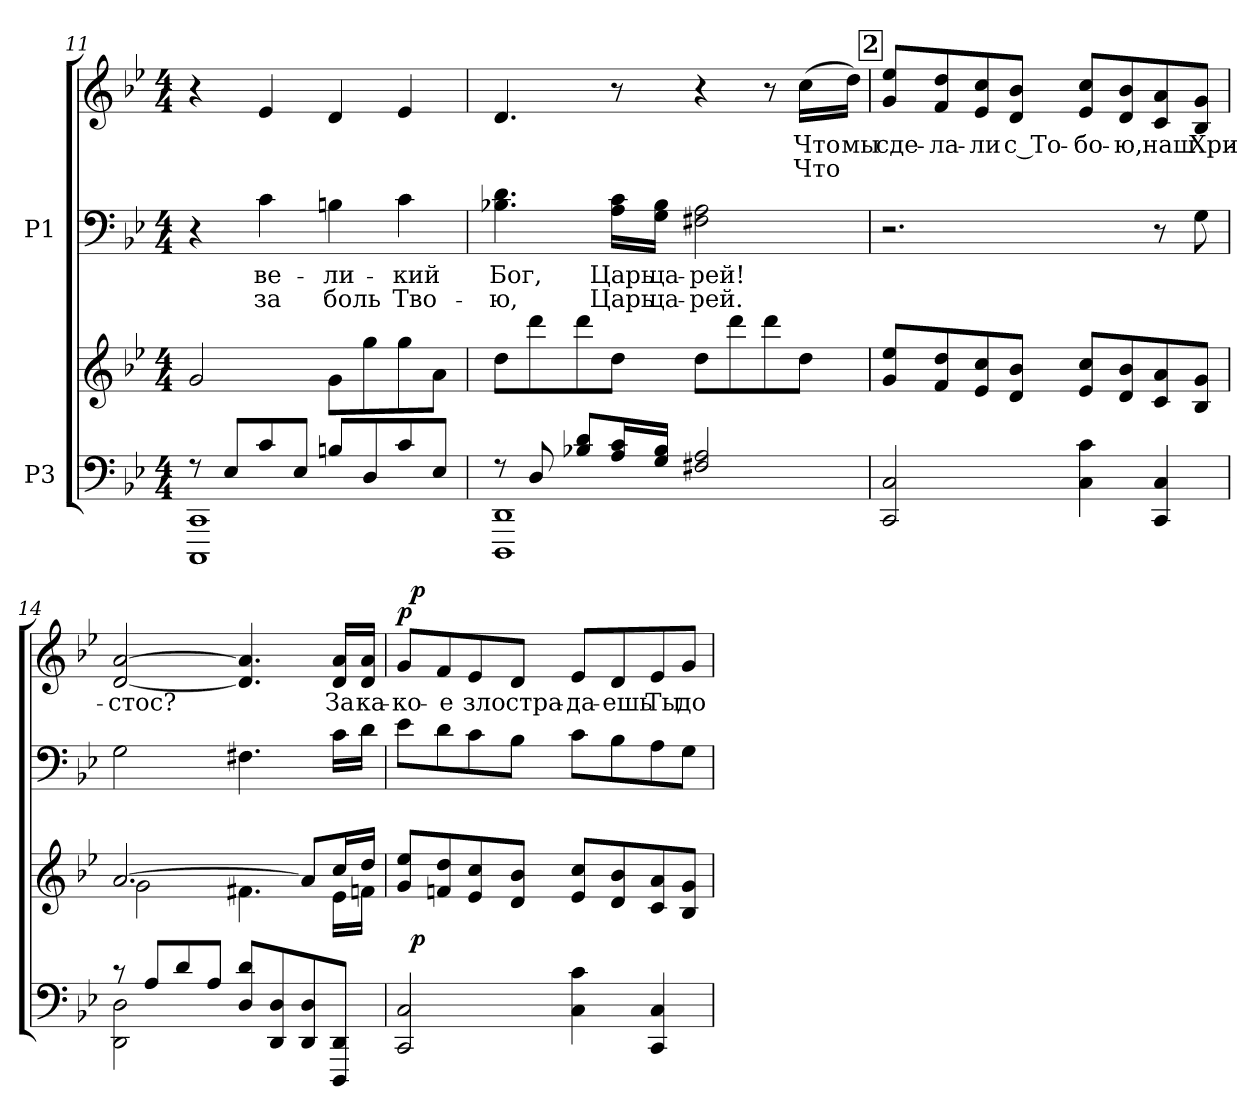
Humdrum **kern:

**kern	**kern	**dynam	**kern	**text	**text	**kern	**text	**text	**dynam
*part2	*part2	*part2	*part1	*part1	*part1	*part1	*part1	*part1	*part1
*staff4	*staff3	*staff3/4	*staff2	*staff2	*staff2	*staff1	*staff1	*staff1	*staff1/2
*I"P3	*	*	*I"P1	*	*	*	*	*	*
*clefF4	*clefG2	*	*clefF4	*	*	*clefG2	*	*	*
*k[b-e-]	*k[b-e-]	*	*k[b-e-]	*	*	*k[b-e-]	*	*	*
*g:	*g:	*	*g:	*	*	*g:	*	*	*
*M4/4	*M4/4	*	*M4/4	*	*	*M4/4	*	*	*
=11	=11	=11	=11	=11	=11	=11	=11	=11	=11
*^	*	*	*	*	*	*	*	*	*
8r	1CCCi 1CCi	2gi/	.	4r	.	.	4r	.	.	.
8E-i/L	.	.	.	.	.	.	.	.	.	.
!	!	!	!	!	!LO:LY:a:color=#000000	!LO:LY:a:color=#000000	!	!	!	!
8ci/	.	.	.	4ci\	ве-	за	4e-i/	.	.	.
8E-i/J	.	.	.	.	.	.	.	.	.	.
!	!	!	!	!	!LO:LY:a:color=#000000	!LO:LY:a:color=#000000	!	!	!	!
8Bni/L	.	8gi\L	.	4Bni\	-ли-	боль	4di/	.	.	.
8Di/	.	8ggi\	.	.	.	.	.	.	.	.
!	!	!	!	!	!LO:LY:a:color=#000000	!LO:LY:a:color=#000000	!	!	!	!
8ci/	.	8ggi\	.	4ci\	-кий	Тво-	4e-i/	.	.	.
8E-i/J	.	8ai\J	.	.	.	.	.	.	.	.
!!LO:PB:g=z
=12	=12	=12	=12	=12	=12	=12	=12	=12	=12	=12
!	!	!	!	!	!LO:LY:a:color=#000000	!LO:LY:a:color=#000000	!	!	!	!
8r	1DDDi 1DDi	8ddi\L	.	4.B-Xi\ 4.di	Бог,	-ю,	4.di/	.	.	.
8Di/	.	8dddi\	.	.	.	.	.	.	.	.
8B-Xi/ 8diL	.	8dddi\	.	.	.	.	.	.	.	.
!	!	!	!	!	!LO:LY:a:color=#000000	!LO:LY:a:color=#000000	!	!	!	!
16Ai/ 16ciL	.	8ddi\J	.	16Ai\ 16ciLL	Царь	Царь	8r	.	.	.
!	!	!	!	!	!LO:LY:a:color=#000000	!LO:LY:a:color=#000000	!	!	!	!
16Gi/ 16B-iJJ	.	.	.	16Gi\ 16B-iJJ	ца-	ца-	.	.	.	.
!	!	!	!	!	!LO:LY:a:color=#000000	!LO:LY:a:color=#000000	!	!	!	!
2F#Xi/ 2Ai	.	8ddi\L	.	2F#Xi\ 2Ai	-рей!	-рей.	4r	.	.	.
.	.	8dddi\	.	.	.	.	.	.	.	.
.	.	8dddi\	.	.	.	.	8r	.	.	.
!	!	!	!	!	!	!	!	!LO:LY:b:color=#000000	!LO:LY:b:color=#000000	!
.	.	8ddi\J	.	.	.	.	(16cci\LL	Что	Что	.
!	!	!	!	!	!	!	!	!LO:LY:b:color=#000000	!	!
.	.	.	.	.	.	.	16ddi\JJ)	мы	.	.
*v	*v	*	*	*	*	*	*	*	*	*
!!LO:REH:place=s1:B:color=#000000:enc=box:fs=12.9726:t=2
=13	=13	=13	=13	=13	=13	=13	=13	=13	=13
!	!	!	!	!	!	!	!LO:LY:b:color=#000000	!	!
2CCi/ 2Ci	8gi/ 8ee-iL	.	2.r	.	.	8gi/ 8ee-iL	сде-	.	.
!	!	!	!	!	!	!	!LO:LY:b:color=#000000	!	!
.	8fi/ 8ddi	.	.	.	.	8fi/ 8ddi	-ла-	.	.
!	!	!	!	!	!	!	!LO:LY:b:color=#000000	!	!
.	8e-i/ 8cci	.	.	.	.	8e-i/ 8cci	-ли	.	.
!	!	!	!	!	!	!	!LO:LY:b:color=#000000	!	!
.	8di/ 8b-iJ	.	.	.	.	8di/ 8b-iJ	с То-	.	.
!	!	!	!	!	!	!	!LO:LY:b:color=#000000	!	!
4Ci\ 4ci	8e-i/ 8cciL	.	.	.	.	8e-i/ 8cciL	-бо-	.	.
!	!	!	!	!	!	!	!LO:LY:b:color=#000000	!	!
.	8di/ 8b-i	.	.	.	.	8di/ 8b-i	-ю,	.	.
!	!	!	!	!	!	!	!LO:LY:b:color=#000000	!	!
4CCi/ 4Ci	8ci/ 8ai	.	8r	.	.	8ci/ 8ai	наш	.	.
!	!	!	!	!	!	!	!LO:LY:b:color=#000000	!	!
.	8B-i/ 8giJ	.	8Gi\	.	.	8B-i/ 8giJ	Хри--	.	.
=14	=14	=14	=14	=14	=14	=14	=14	=14	=14
*^	*^	*	*	*	*	*	*	*	*
!	!	!	!	!	!	!	!	!	!LO:LY:b:color=#000000	!	!
8r	2DDi\ 2Di	[>2.ai/	2gi\	.	2Gi\	.	.	[<2di/ [>2ai	-стос?	.	.
8Ai/L	.	.	.	.	.	.	.	.	.	.	.
8di/	.	.	.	.	.	.	.	.	.	.	.
8Ai/J	.	.	.	.	.	.	.	.	.	.	.
8Di/ 8diL	2ryy	.	4.f#Xi\	.	4.F#Xi\	.	.	4.di/] 4.ai]	.	.	.
8DDi/ 8Di	.	.	.	.	.	.	.	.	.	.	.
8DDi/ 8Di	.	8ai/L]	.	.	.	.	.	.	.	.	.
!	!	!	!	!	!	!	!	!	!LO:LY:b:color=#000000	!	!
8DDDi/ 8DDiJ	.	16cci/L	16e-i\LL	.	16ci\LL	.	.	16di/ 16aiLL	За	.	.
!	!	!	!	!	!	!	!	!	!LO:LY:b:color=#000000	!	!
.	.	16ddi/JJ	16fni\JJ	.	16di\JJ	.	.	16di/ 16aiJJ	ка-	.	.
*v	*v	*	*	*	*	*	*	*	*	*	*
!!LO:LB:g=z
=15	=15	=15	=15	=15	=15	=15	=15	=15	=15	=15
!	!	!	!	!	!	!	!	!LO:LY:b:color=#000000	!	!
*	*	*	*	*	*	*	*^	*	*	*
2CCi/ 2Ci	8gi/ 8ee-iL	32ryy	.	8e-i\L	.	.	8gi/L	32ryy	-ко-	.	p
.	.	2ryy	p	.	.	.	.	2ryy	.	.	p
!	!	!	!	!	!	!	!	!	!LO:LY:b:color=#000000	!	!
.	8fni/ 8ddi	.	.	8di\	.	.	8fi/	.	-е	.	.
!	!	!	!	!	!	!	!	!	!LO:LY:b:color=#000000	!	!
.	8e-i/ 8cci	.	.	8ci\	.	.	8e-i/	.	зло	.	.
!	!	!	!	!	!	!	!	!	!LO:LY:b:color=#000000	!	!
.	8di/ 8b-iJ	.	.	8B-i\J	.	.	8di/J	.	стра-	.	.
!	!	!	!	!	!	!	!	!	!LO:LY:b:color=#000000	!	!
4Ci\ 4ci	8e-i/ 8cciL	.	.	8ci\L	.	.	8e-i/L	.	-да-	.	.
.	.	4...ryy	.	.	.	.	.	4...ryy	.	.	.
!	!	!	!	!	!	!	!	!	!LO:LY:b:color=#000000	!	!
.	8di/ 8b-i	.	.	8B-i\	.	.	8di/	.	-ешь	.	.
!	!	!	!	!	!	!	!	!	!LO:LY:b:color=#000000	!	!
4CCi/ 4Ci	8ci/ 8ai	.	.	8Ai\	.	.	8e-i/	.	Ты	.	.
!	!	!	!	!	!	!	!	!	!LO:LY:b:color=#000000	!	!
.	8B-i/ 8giJ	.	.	8Gi\J	.	.	8gi/J	.	до	.	.
*	*v	*v	*	*	*	*	*v	*v	*	*	*
=	=	=	=	=	=	=	=	=	=
*-	*-	*-	*-	*-	*-	*-	*-	*-	*-
